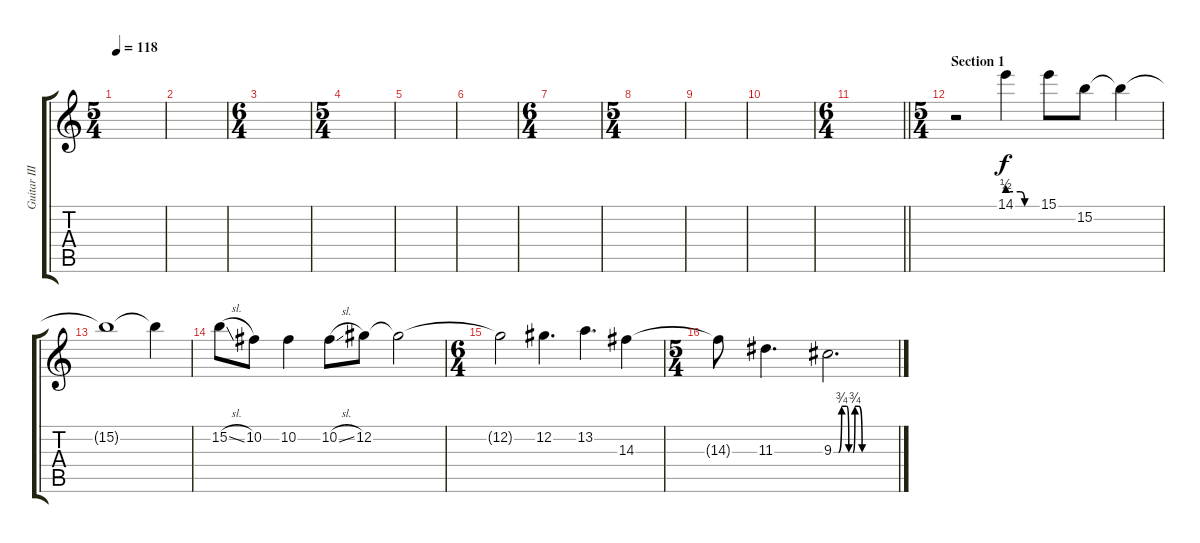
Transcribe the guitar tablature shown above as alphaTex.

\track ("Guitar III Delay 2" "Guitar III") {instrument distortionguitar}
\staff {score tabs}
\tuning (Db4 Ab3 E3 B2 Gb2 Db2) {hide}
\ts (5 4)
\tempo 118
\clef g2
\ks c
|
|
\ts (6 4)
|
\ts (5 4)
|
|
|
\ts (6 4)
|
\ts (5 4)
|
|
|
\ts (6 4)
\barLineRight lightlight
|
\ts (5 4)
\section ("" "Section 1")
r.2 14.1{be (custom 0 2 26 2 35 0 60 0)}.4 15.1.8 15.2.8 15.2{t}.4{volume 3} |
15.2{t}.1 15.2{t}.4 |
15.2{sl}.8{volume 5} 10.2.8 10.2.4 10.2{sl}.8 12.2.8 12.2{t}.2 |
\ts (6 4)
12.2{t}.2 12.2.4{d} 13.2.4{d} 14.3.4 |
\ts (5 4)
14.3{t}.8 11.3.4{d} 9.3{be (custom 0 0 5 0 8 3 13 3 15 0 19 0 21 3 25 3 28 0 60 0)}.2{d}
